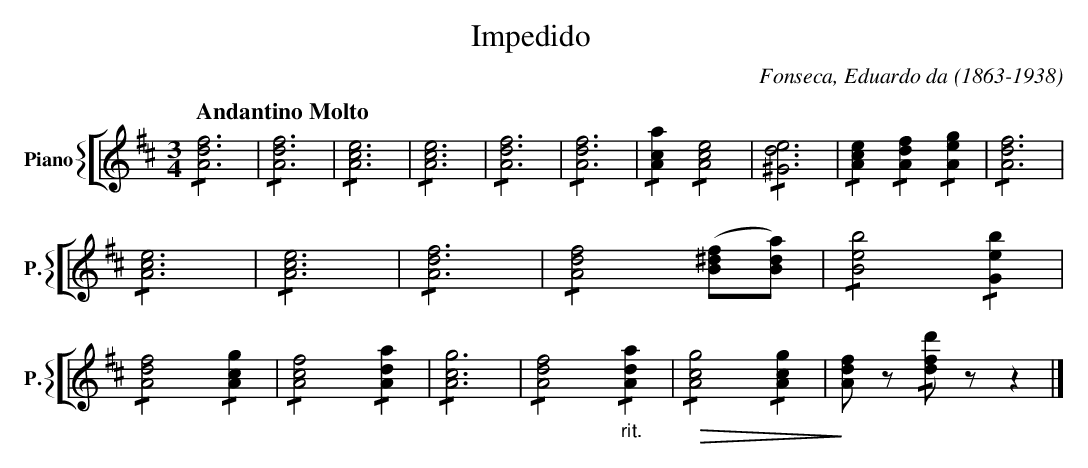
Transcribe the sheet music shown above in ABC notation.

X:1
T:Impedido
C:Fonseca, Eduardo da (1863-1938)
M:3/4
L:1/4
K:D
V: 7 clef=treble name="Piano" sname="P."
%%staves [{ 7 }]
   [Q:"Andantino Molto"] !/![Adf]3 | !/![Adf]3 | !/![Ace]3 | !/![Ace]3 | !/![Adf]3 | !/![Adf]3 | \
   !/![Aca]!/![Ace]2 | !/![^Gde]3  | !/![Ace]!/![Adf]!/![Aeg] | !/![Adf]3 | !/![Ace]3 | !/![Ace]3 |  \
   !/![Adf]3 | !/![Adf]2 ([B^df]/[Bda]/) | !/![Beb]2 !/![Geb] | !/![Adf]2 !/![Acg]| \
   !/![Acf]2 !/![Ada] | !/![Acg]3 | !/![Adf]2 "_rit."   !/![Ada]| !>(!!/![Acg]2  !/![Acg] | \
       !>)!  [Adf]/ z/ !/![dfd']/z/z  |] \
